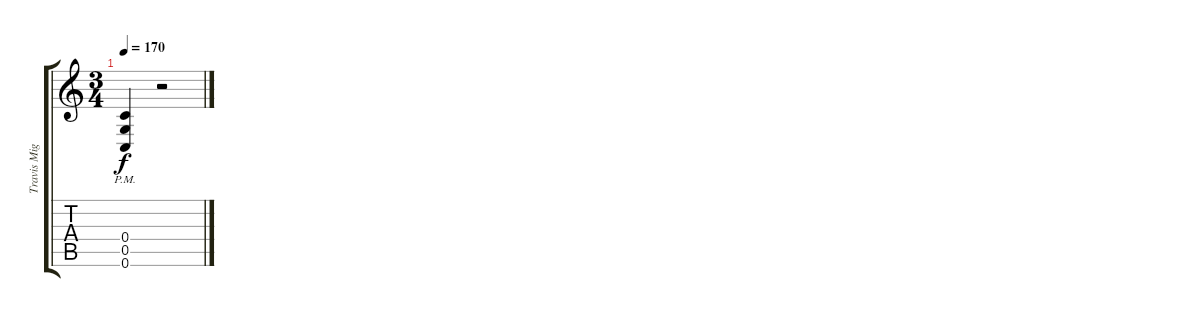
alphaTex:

\track ("Travis Miguel" "Travis Mig") {instrument distortionguitar}
\staff {score tabs}
\tuning (D4 A3 F3 C3 G2 C2) {hide}
\ts (3 4)
\tempo 170
\clef g2
\ks c
(0.4{pm} 0.5{pm} 0.6{pm}).4{dy f} r.2
